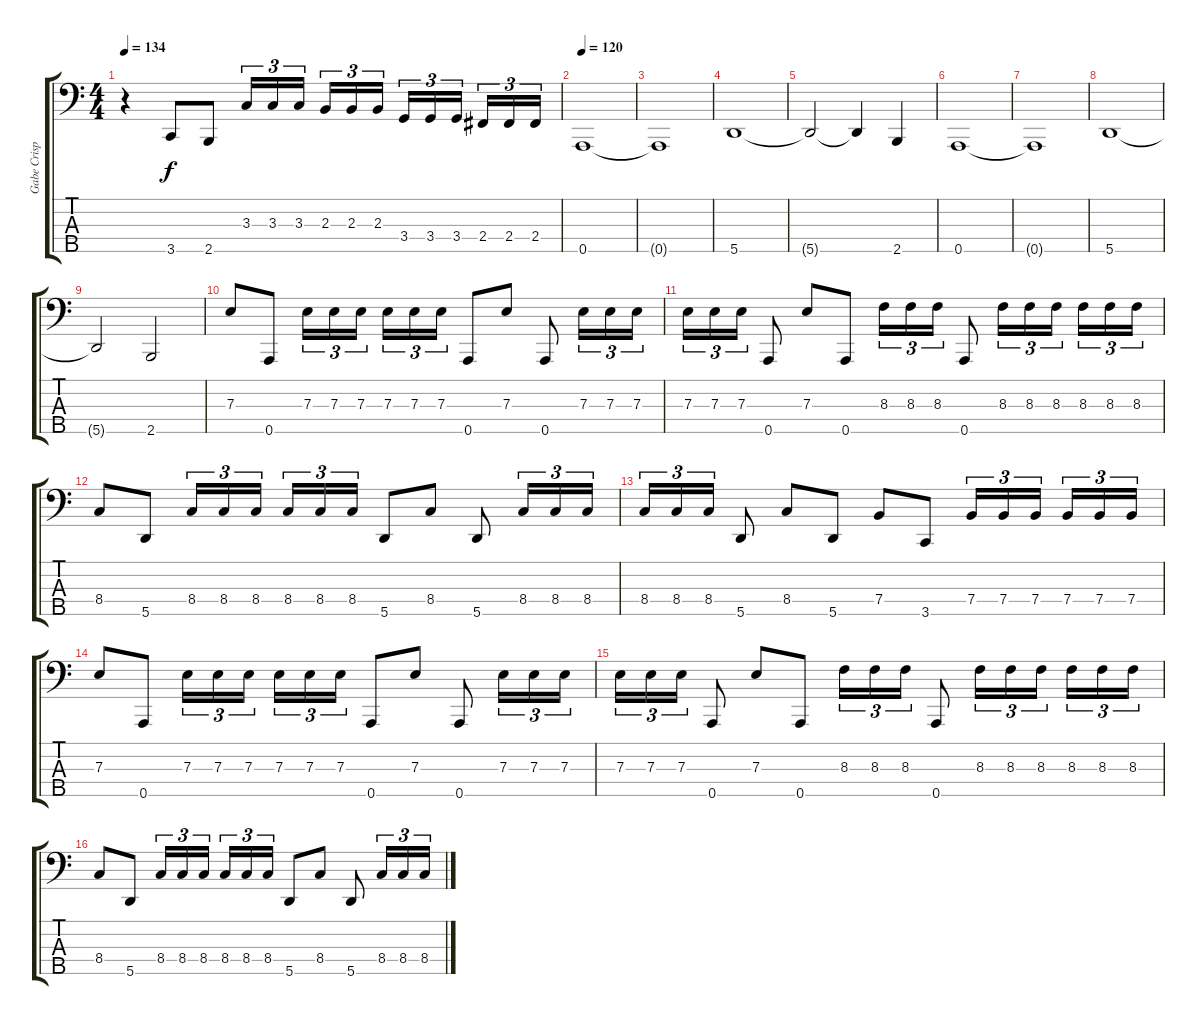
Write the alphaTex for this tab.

\track ("Gabe Crisp" "Gabe Crisp") {instrument electricbasspick}
\staff {score tabs}
\tuning (G2 D2 A1 E1 A0) {hide}
\ts (4 4)
\tempo 134
\clef f4
\ks c
r.4{dy f} 3.5.8 2.5.8 3.3.16{tu (3 2)} 3.3.16{tu (3 2)} 3.3.16{tu (3 2) beam splitsecondary} 2.3.16{tu (3 2)} 2.3.16{tu (3 2)} 2.3.16{tu (3 2)} 3.4.16{tu (3 2)} 3.4.16{tu (3 2)} 3.4.16{tu (3 2) beam splitsecondary} 2.4.16{tu (3 2)} 2.4.16{tu (3 2)} 2.4.16{tu (3 2)} |
\tempo 121
\tempo 120
0.5.1 |
0.5{t}.1 |
5.5.1 |
5.5{t}.2 5.5{t}.4 2.5.4 |
0.5.1 |
0.5{t}.1 |
5.5.1 |
5.5{t}.2 2.5.2 |
7.3.8 0.5.8 7.3.16{tu (3 2)} 7.3.16{tu (3 2)} 7.3.16{tu (3 2) beam splitsecondary} 7.3.16{tu (3 2)} 7.3.16{tu (3 2)} 7.3.16{tu (3 2)} 0.5.8 7.3.8 0.5.8 7.3.16{tu (3 2)} 7.3.16{tu (3 2)} 7.3.16{tu (3 2)} |
7.3.16{tu (3 2)} 7.3.16{tu (3 2)} 7.3.16{tu (3 2)} 0.5.8 7.3.8 0.5.8 8.3.16{tu (3 2)} 8.3.16{tu (3 2)} 8.3.16{tu (3 2)} 0.5.8 8.3.16{tu (3 2)} 8.3.16{tu (3 2)} 8.3.16{tu (3 2) beam splitsecondary} 8.3.16{tu (3 2)} 8.3.16{tu (3 2)} 8.3.16{tu (3 2)} |
8.4.8 5.5.8 8.4.16{tu (3 2)} 8.4.16{tu (3 2)} 8.4.16{tu (3 2) beam splitsecondary} 8.4.16{tu (3 2)} 8.4.16{tu (3 2)} 8.4.16{tu (3 2)} 5.5.8 8.4.8 5.5.8 8.4.16{tu (3 2)} 8.4.16{tu (3 2)} 8.4.16{tu (3 2)} |
8.4.16{tu (3 2)} 8.4.16{tu (3 2)} 8.4.16{tu (3 2)} 5.5.8 8.4.8 5.5.8 7.4.8 3.5.8 7.4.16{tu (3 2)} 7.4.16{tu (3 2)} 7.4.16{tu (3 2) beam splitsecondary} 7.4.16{tu (3 2)} 7.4.16{tu (3 2)} 7.4.16{tu (3 2)} |
7.3.8 0.5.8 7.3.16{tu (3 2)} 7.3.16{tu (3 2)} 7.3.16{tu (3 2) beam splitsecondary} 7.3.16{tu (3 2)} 7.3.16{tu (3 2)} 7.3.16{tu (3 2)} 0.5.8 7.3.8 0.5.8 7.3.16{tu (3 2)} 7.3.16{tu (3 2)} 7.3.16{tu (3 2)} |
7.3.16{tu (3 2)} 7.3.16{tu (3 2)} 7.3.16{tu (3 2)} 0.5.8 7.3.8 0.5.8 8.3.16{tu (3 2)} 8.3.16{tu (3 2)} 8.3.16{tu (3 2)} 0.5.8 8.3.16{tu (3 2)} 8.3.16{tu (3 2)} 8.3.16{tu (3 2) beam splitsecondary} 8.3.16{tu (3 2)} 8.3.16{tu (3 2)} 8.3.16{tu (3 2)} |
8.4.8 5.5.8 8.4.16{tu (3 2)} 8.4.16{tu (3 2)} 8.4.16{tu (3 2) beam splitsecondary} 8.4.16{tu (3 2)} 8.4.16{tu (3 2)} 8.4.16{tu (3 2)} 5.5.8 8.4.8 5.5.8 8.4.16{tu (3 2)} 8.4.16{tu (3 2)} 8.4.16{tu (3 2)}
